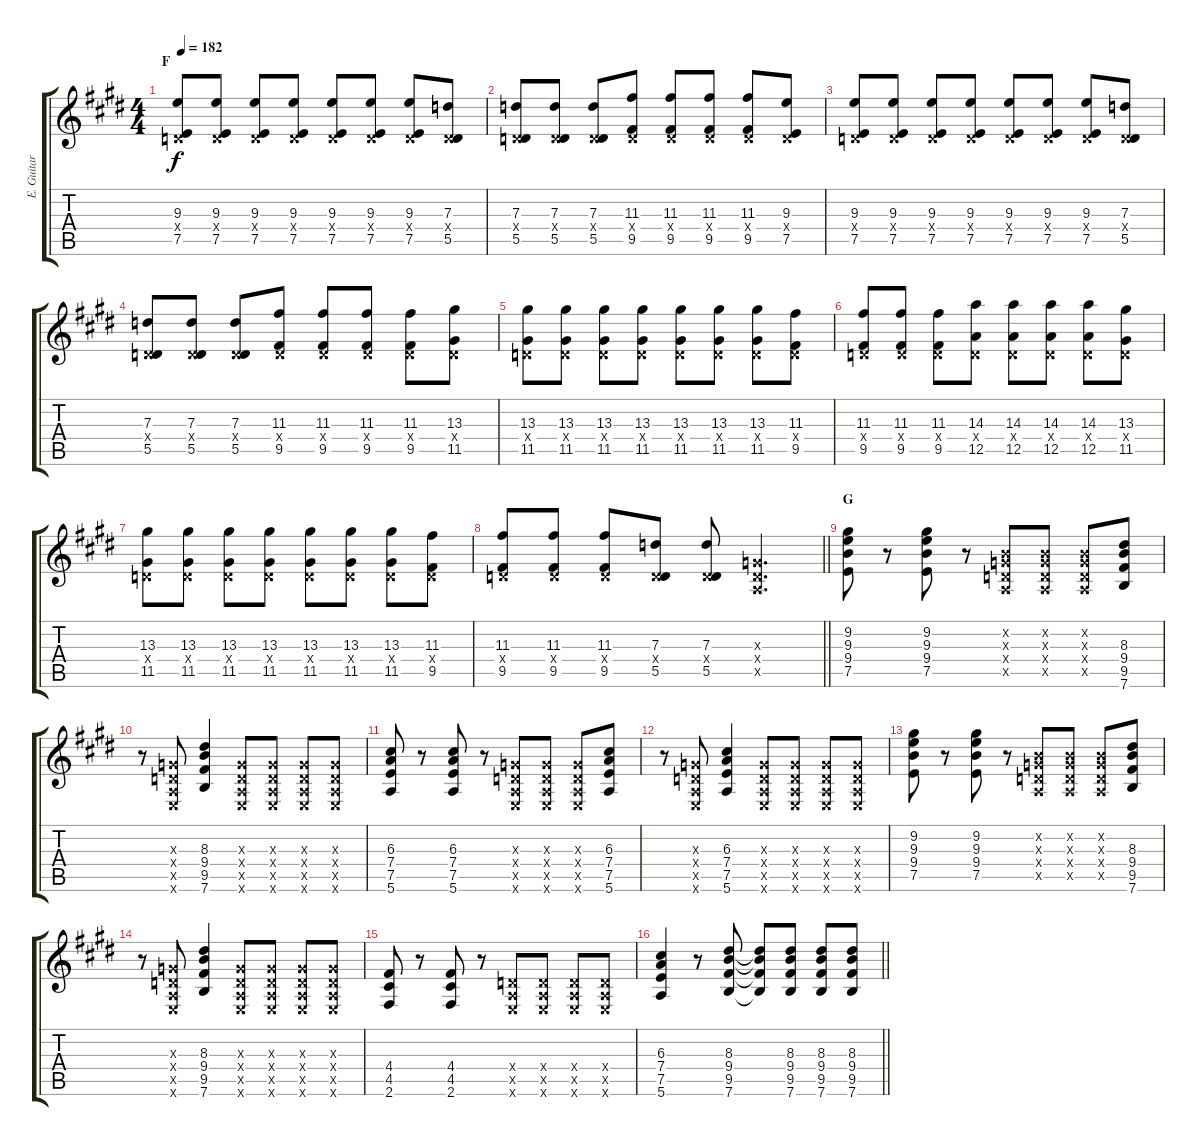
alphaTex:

\track ("E. Guitar" "E. Guitar") {instrument electricguitarclean}
\staff {score tabs}
\tuning (E4 B3 G3 D3 A2 E2) {hide}
\ts (4 4)
\section ("" "F")
\tempo 182
\clef g2
\ks e
(9.3 0.4{x} 7.5).8{dy f} (9.3 0.4{x} 7.5).8 (9.3 0.4{x} 7.5).8 (9.3 0.4{x} 7.5).8 (9.3 0.4{x} 7.5).8 (9.3 0.4{x} 7.5).8 (9.3 0.4{x} 7.5).8 (7.3 0.4{x} 5.5).8 |
(7.3 0.4{x} 5.5).8 (7.3 0.4{x} 5.5).8 (7.3 0.4{x} 5.5).8 (11.3 0.4{x} 9.5).8 (11.3 0.4{x} 9.5).8 (11.3 0.4{x} 9.5).8 (11.3 0.4{x} 9.5).8 (9.3 0.4{x} 7.5).8 |
(9.3 0.4{x} 7.5).8 (9.3 0.4{x} 7.5).8 (9.3 0.4{x} 7.5).8 (9.3 0.4{x} 7.5).8 (9.3 0.4{x} 7.5).8 (9.3 0.4{x} 7.5).8 (9.3 0.4{x} 7.5).8 (7.3 0.4{x} 5.5).8 |
(7.3 0.4{x} 5.5).8 (7.3 0.4{x} 5.5).8 (7.3 0.4{x} 5.5).8 (11.3 0.4{x} 9.5).8 (11.3 0.4{x} 9.5).8 (11.3 0.4{x} 9.5).8 (11.3 0.4{x} 9.5).8 (13.3 0.4{x} 11.5).8 |
(13.3 0.4{x} 11.5).8 (13.3 0.4{x} 11.5).8 (13.3 0.4{x} 11.5).8 (13.3 0.4{x} 11.5).8 (13.3 0.4{x} 11.5).8 (13.3 0.4{x} 11.5).8 (13.3 0.4{x} 11.5).8 (11.3 0.4{x} 9.5).8 |
(11.3 0.4{x} 9.5).8 (11.3 0.4{x} 9.5).8 (11.3 0.4{x} 9.5).8 (14.3 0.4{x} 12.5).8 (14.3 0.4{x} 12.5).8 (14.3 0.4{x} 12.5).8 (14.3 0.4{x} 12.5).8 (13.3 0.4{x} 11.5).8 |
(13.3 0.4{x} 11.5).8 (13.3 0.4{x} 11.5).8 (13.3 0.4{x} 11.5).8 (13.3 0.4{x} 11.5).8 (13.3 0.4{x} 11.5).8 (13.3 0.4{x} 11.5).8 (13.3 0.4{x} 11.5).8 (11.3 0.4{x} 9.5).8 |
\barLineRight lightlight
(11.3 0.4{x} 9.5).8 (11.3 0.4{x} 9.5).8 (11.3 0.4{x} 9.5).8 (7.3 0.4{x} 5.5).8 (7.3 0.4{x} 5.5).8 (0.3{x} 0.4{x} 0.5{x}).4{d} |
\section ("" "G")
(9.2 9.3 9.4 7.5).8 r.8 (9.2 9.3 9.4 7.5).8 r.8 (0.2{x} 0.3{x} 0.4{x} 0.5{x}).8 (0.2{x} 0.3{x} 0.4{x} 0.5{x}).8 (0.2{x} 0.3{x} 0.4{x} 0.5{x}).8 (8.3 9.4 9.5 7.6).8 |
r.8 (0.3{x} 0.4{x} 0.5{x} 0.6{x}).8 (8.3 9.4 9.5 7.6).4 (0.3{x} 0.4{x} 0.5{x} 0.6{x}).8 (0.3{x} 0.4{x} 0.5{x} 0.6{x}).8 (0.3{x} 0.4{x} 0.5{x} 0.6{x}).8 (0.3{x} 0.4{x} 0.5{x} 0.6{x}).8 |
(6.3 7.4 7.5 5.6).8 r.8 (6.3 7.4 7.5 5.6).8 r.8 (0.3{x} 0.4{x} 0.5{x} 0.6{x}).8 (0.3{x} 0.4{x} 0.5{x} 0.6{x}).8 (0.3{x} 0.4{x} 0.5{x} 0.6{x}).8 (6.3 7.4 7.5 5.6).8 |
r.8 (0.3{x} 0.4{x} 0.5{x} 0.6{x}).8 (6.3 7.4 7.5 5.6).4 (0.3{x} 0.4{x} 0.5{x} 0.6{x}).8 (0.3{x} 0.4{x} 0.5{x} 0.6{x}).8 (0.3{x} 0.4{x} 0.5{x} 0.6{x}).8 (0.3{x} 0.4{x} 0.5{x} 0.6{x}).8 |
(9.2 9.3 9.4 7.5).8 r.8 (9.2 9.3 9.4 7.5).8 r.8 (0.2{x} 0.3{x} 0.4{x} 0.5{x}).8 (0.2{x} 0.3{x} 0.4{x} 0.5{x}).8 (0.2{x} 0.3{x} 0.4{x} 0.5{x}).8 (8.3 9.4 9.5 7.6).8 |
r.8 (0.3{x} 0.4{x} 0.5{x} 0.6{x}).8 (8.3 9.4 9.5 7.6).4 (0.3{x} 0.4{x} 0.5{x} 0.6{x}).8 (0.3{x} 0.4{x} 0.5{x} 0.6{x}).8 (0.3{x} 0.4{x} 0.5{x} 0.6{x}).8 (0.3{x} 0.4{x} 0.5{x} 0.6{x}).8 |
(4.4 4.5 2.6).8 r.8 (4.4 4.5 2.6).8 r.8 (0.4{x} 0.5{x} 0.6{x}).8 (0.4{x} 0.5{x} 0.6{x}).8 (0.4{x} 0.5{x} 0.6{x}).8 (0.4{x} 0.5{x} 0.6{x}).8 |
\barLineRight lightlight
(6.3 7.4 7.5 5.6).4 r.8 (8.3 9.4 9.5 7.6).8 (8.3{t} 9.4{t} 9.5{t} 7.6{t}).8 (8.3 9.4 9.5 7.6).8 (8.3 9.4 9.5 7.6).8 (8.3 9.4 9.5 7.6).8
